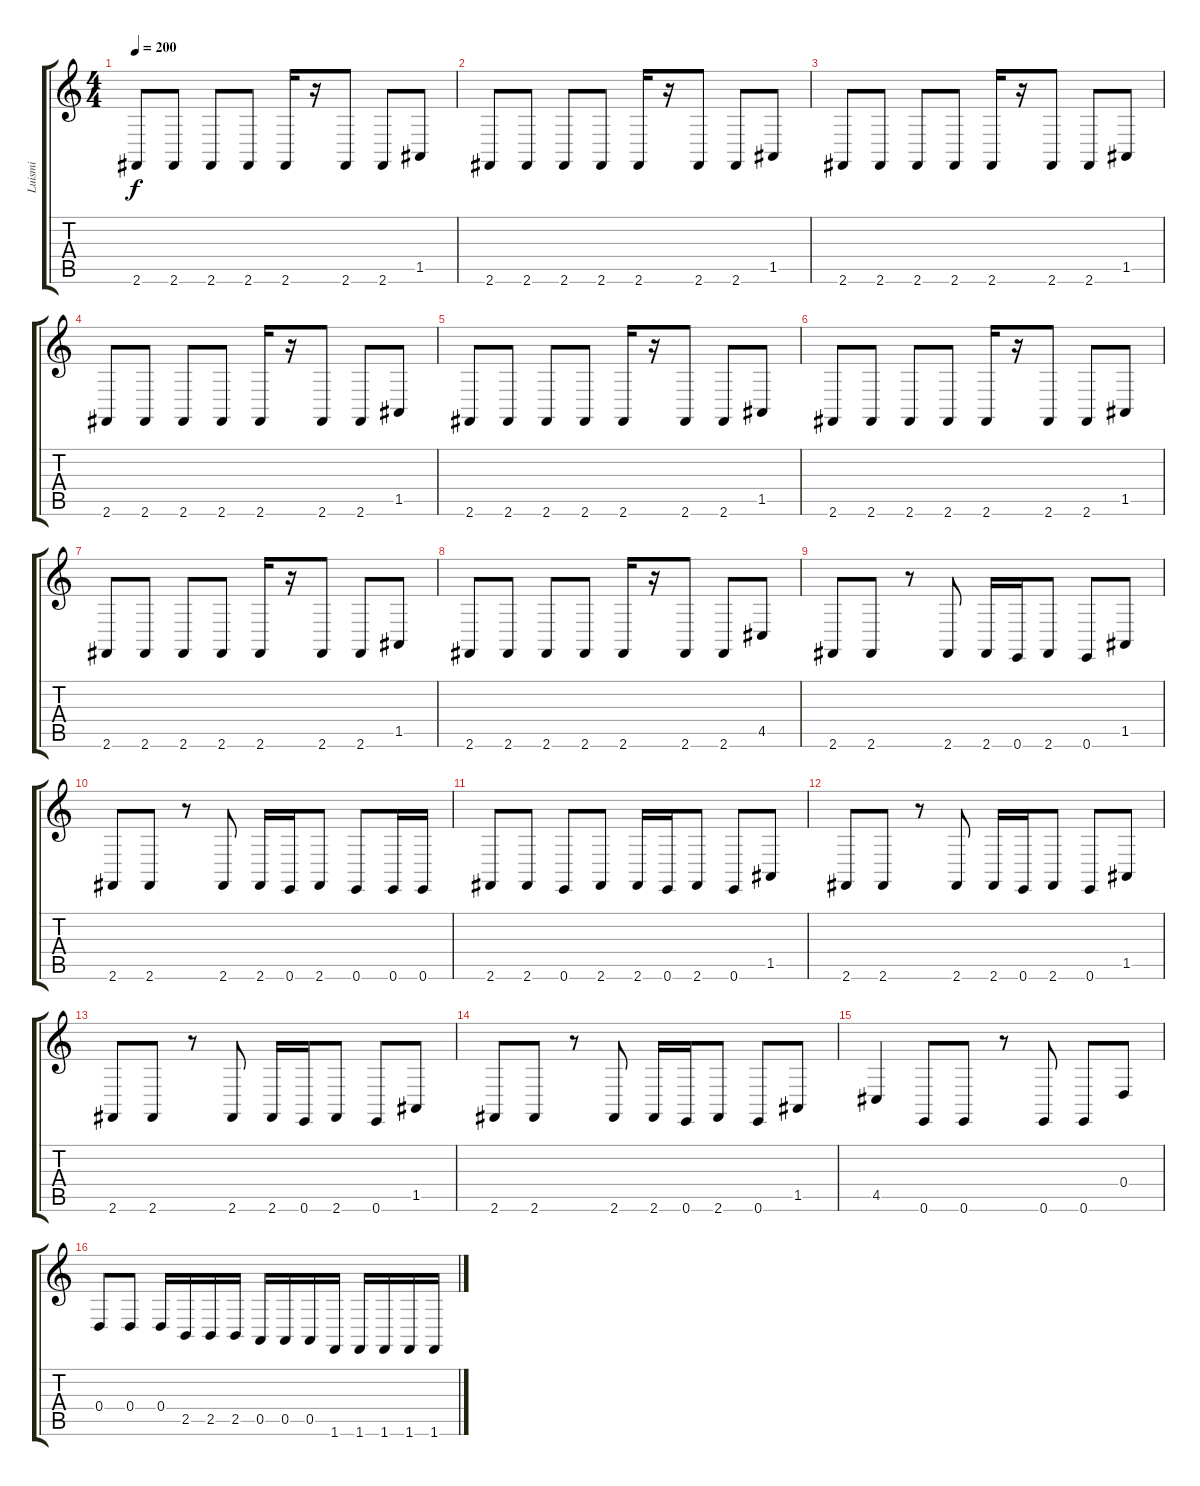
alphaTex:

\track ("Luismi" "Luismi") {instrument acousticgrandpiano}
\staff {score tabs}
\tuning (E4 B3 G3 D3 A2 E2) {hide}
\ts (4 4)
\tempo 200
\clef g2
\ks c
2.6.8{dy f volume 11} 2.6.8 2.6.8 2.6.8 2.6.16 r.16 2.6.8 2.6.8 1.5.8 |
2.6.8 2.6.8 2.6.8 2.6.8 2.6.16 r.16 2.6.8 2.6.8 1.5.8 |
2.6.8 2.6.8 2.6.8 2.6.8 2.6.16 r.16 2.6.8 2.6.8 1.5.8 |
2.6.8 2.6.8 2.6.8 2.6.8 2.6.16 r.16 2.6.8 2.6.8 1.5.8 |
2.6.8 2.6.8 2.6.8 2.6.8 2.6.16 r.16 2.6.8 2.6.8 1.5.8 |
2.6.8 2.6.8 2.6.8 2.6.8 2.6.16 r.16 2.6.8 2.6.8 1.5.8 |
2.6.8 2.6.8 2.6.8 2.6.8 2.6.16 r.16 2.6.8 2.6.8 1.5.8 |
2.6.8 2.6.8 2.6.8 2.6.8 2.6.16 r.16 2.6.8 2.6.8 4.5.8 |
2.6.8{volume 13} 2.6.8 r.8 2.6.8 2.6.16 0.6.16 2.6.8 0.6.8 1.5.8 |
2.6.8 2.6.8 r.8 2.6.8 2.6.16 0.6.16 2.6.8 0.6.8 0.6.16 0.6.16 |
2.6.8 2.6.8 0.6.8 2.6.8 2.6.16 0.6.16 2.6.8 0.6.8 1.5.8 |
2.6.8 2.6.8 r.8 2.6.8 2.6.16 0.6.16 2.6.8 0.6.8 1.5.8 |
2.6.8 2.6.8 r.8 2.6.8 2.6.16 0.6.16 2.6.8 0.6.8 1.5.8 |
2.6.8 2.6.8 r.8 2.6.8 2.6.16 0.6.16 2.6.8 0.6.8 1.5.8 |
4.5.4 0.6.8 0.6.8 r.8 0.6.8 0.6.8 0.4.8 |
0.4.8 0.4.8 0.4.16 2.5.16 2.5.16 2.5.16 0.5.16 0.5.16 0.5.16 1.6.16 1.6.16 1.6.16 1.6.16 1.6.16
